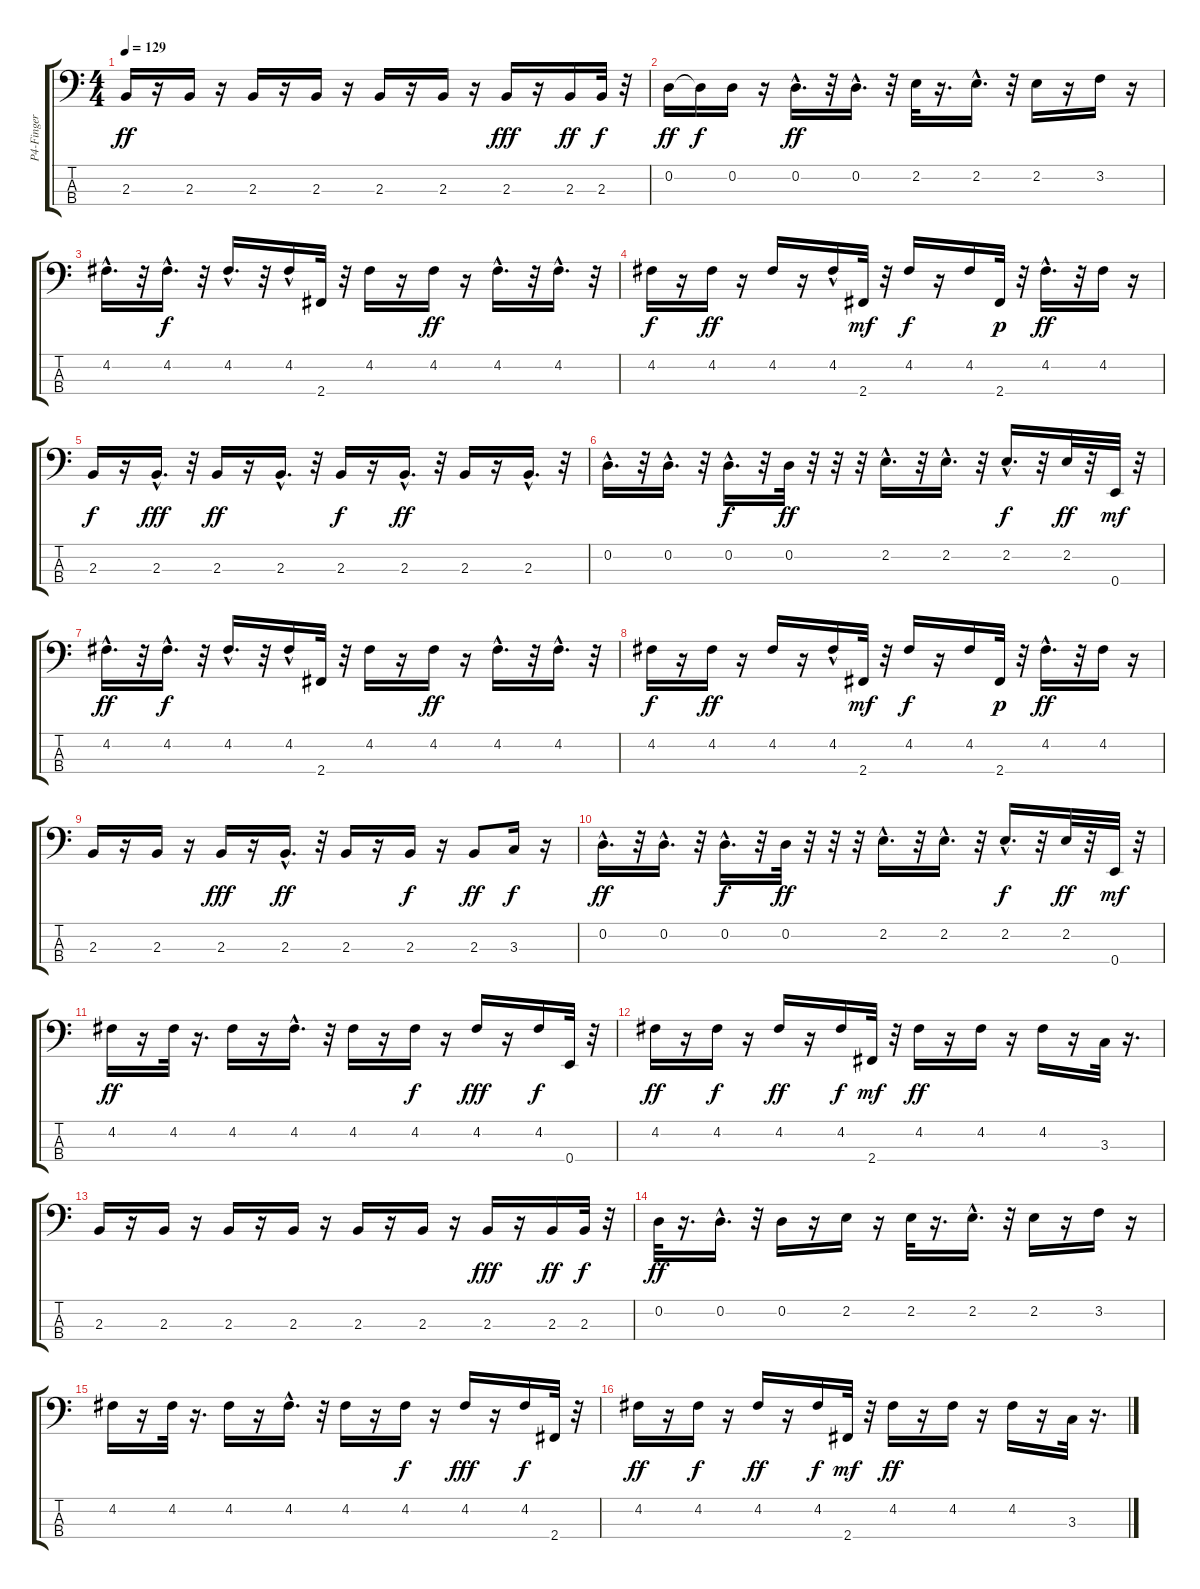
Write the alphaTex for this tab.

\track ("P4-Finger Bass" "P4-Finger ") {instrument electricbassfinger}
\staff {score tabs}
\tuning (G2 D2 A1 E1) {hide}
\ts (4 4)
\tempo 129
\clef f4
\ks c
2.3.16{dy ff} r.16 2.3.16 r.16 2.3.16 r.16 2.3.16 r.16 2.3.16 r.16 2.3.16 r.16 2.3.16{dy fff} r.16 2.3.16{dy ff} 2.3.32{dy f} r.32 |
0.2.16{dy ff} 0.2{t}.16{dy f} 0.2.16 r.16 0.2{hac}.16{d dy ff} r.32 0.2{hac}.16{d} r.32 2.2.32 r.16{d} 2.2{hac}.16{d} r.32 2.2.16 r.16 3.2.16 r.16 |
4.2{hac}.16{d} r.32 4.2{hac}.16{d dy f} r.32 4.2{hac}.16{d} r.32 4.2{hac}.16 2.4.32 r.32 4.2.16 r.16 4.2.16{dy ff} r.16 4.2{hac}.16{d} r.32 4.2{hac}.16{d} r.32 |
4.2.16{dy f} r.16 4.2.16{dy ff} r.16 4.2.16 r.16 4.2{hac}.16 2.4.32{dy mf} r.32 4.2.16{dy f} r.16 4.2.16 2.4.32{dy p} r.32 4.2{hac}.16{d dy ff} r.32 4.2.16 r.16 |
2.3.16{dy f} r.16 2.3{hac}.16{d dy fff} r.32 2.3.16{dy ff} r.16 2.3{hac}.16{d} r.32 2.3.16{dy f} r.16 2.3{hac}.16{d dy ff} r.32 2.3.16 r.16 2.3{hac}.16{d} r.32 |
0.2{hac}.16{d} r.32 0.2{hac}.16{d} r.32 0.2{hac}.16{d dy f} r.32 0.2.32{dy ff} r.32 r.32 r.32 2.2{hac}.16{d} r.32 2.2{hac}.16{d} r.32 2.2{hac}.16{d dy f} r.32 2.2.32{dy ff} r.32 0.4.32{dy mf} r.32 |
4.2{hac}.16{d dy ff} r.32 4.2{hac}.16{d dy f} r.32 4.2{hac}.16{d} r.32 4.2{hac}.16 2.4.32 r.32 4.2.16 r.16 4.2.16{dy ff} r.16 4.2{hac}.16{d} r.32 4.2{hac}.16{d} r.32 |
4.2.16{dy f} r.16 4.2.16{dy ff} r.16 4.2.16 r.16 4.2{hac}.16 2.4.32{dy mf} r.32 4.2.16{dy f} r.16 4.2.16 2.4.32{dy p} r.32 4.2{hac}.16{d dy ff} r.32 4.2.16 r.16 |
2.3.16 r.16 2.3.16 r.16 2.3.16{dy fff} r.16 2.3{hac}.16{d dy ff} r.32 2.3.16 r.16 2.3.16{dy f} r.16 2.3.8{dy ff} 3.3.16{dy f} r.16 |
0.2{hac}.16{d dy ff} r.32 0.2{hac}.16{d} r.32 0.2{hac}.16{d dy f} r.32 0.2.32{dy ff} r.32 r.32 r.32 2.2{hac}.16{d} r.32 2.2{hac}.16{d} r.32 2.2{hac}.16{d dy f} r.32 2.2.32{dy ff} r.32 0.4.32{dy mf} r.32 |
4.2.16{dy ff} r.16 4.2.32 r.16{d} 4.2.16 r.16 4.2{hac}.16{d} r.32 4.2.16 r.16 4.2.16{dy f} r.16 4.2.16{dy fff} r.16 4.2.16{dy f} 0.4.32 r.32 |
4.2.16{dy ff} r.16 4.2.16{dy f} r.16 4.2.16{dy ff} r.16 4.2.16{dy f} 2.4.32{dy mf} r.32 4.2.16{dy ff} r.16 4.2.16 r.16 4.2.16 r.16 3.3.32 r.16{d} |
2.3.16 r.16 2.3.16 r.16 2.3.16 r.16 2.3.16 r.16 2.3.16 r.16 2.3.16 r.16 2.3.16{dy fff} r.16 2.3.16{dy ff} 2.3.32{dy f} r.32 |
0.2.32{dy ff} r.16{d} 0.2{hac}.16{d} r.32 0.2.16 r.16 2.2.16 r.16 2.2.32 r.16{d} 2.2{hac}.16{d} r.32 2.2.16 r.16 3.2.16 r.16 |
4.2.16 r.16 4.2.32 r.16{d} 4.2.16 r.16 4.2{hac}.16{d} r.32 4.2.16 r.16 4.2.16{dy f} r.16 4.2.16{dy fff} r.16 4.2.16{dy f} 2.4.32 r.32 |
4.2.16{dy ff} r.16 4.2.16{dy f} r.16 4.2.16{dy ff} r.16 4.2.16{dy f} 2.4.32{dy mf} r.32 4.2.16{dy ff} r.16 4.2.16 r.16 4.2.16 r.16 3.3.32 r.16{d}
